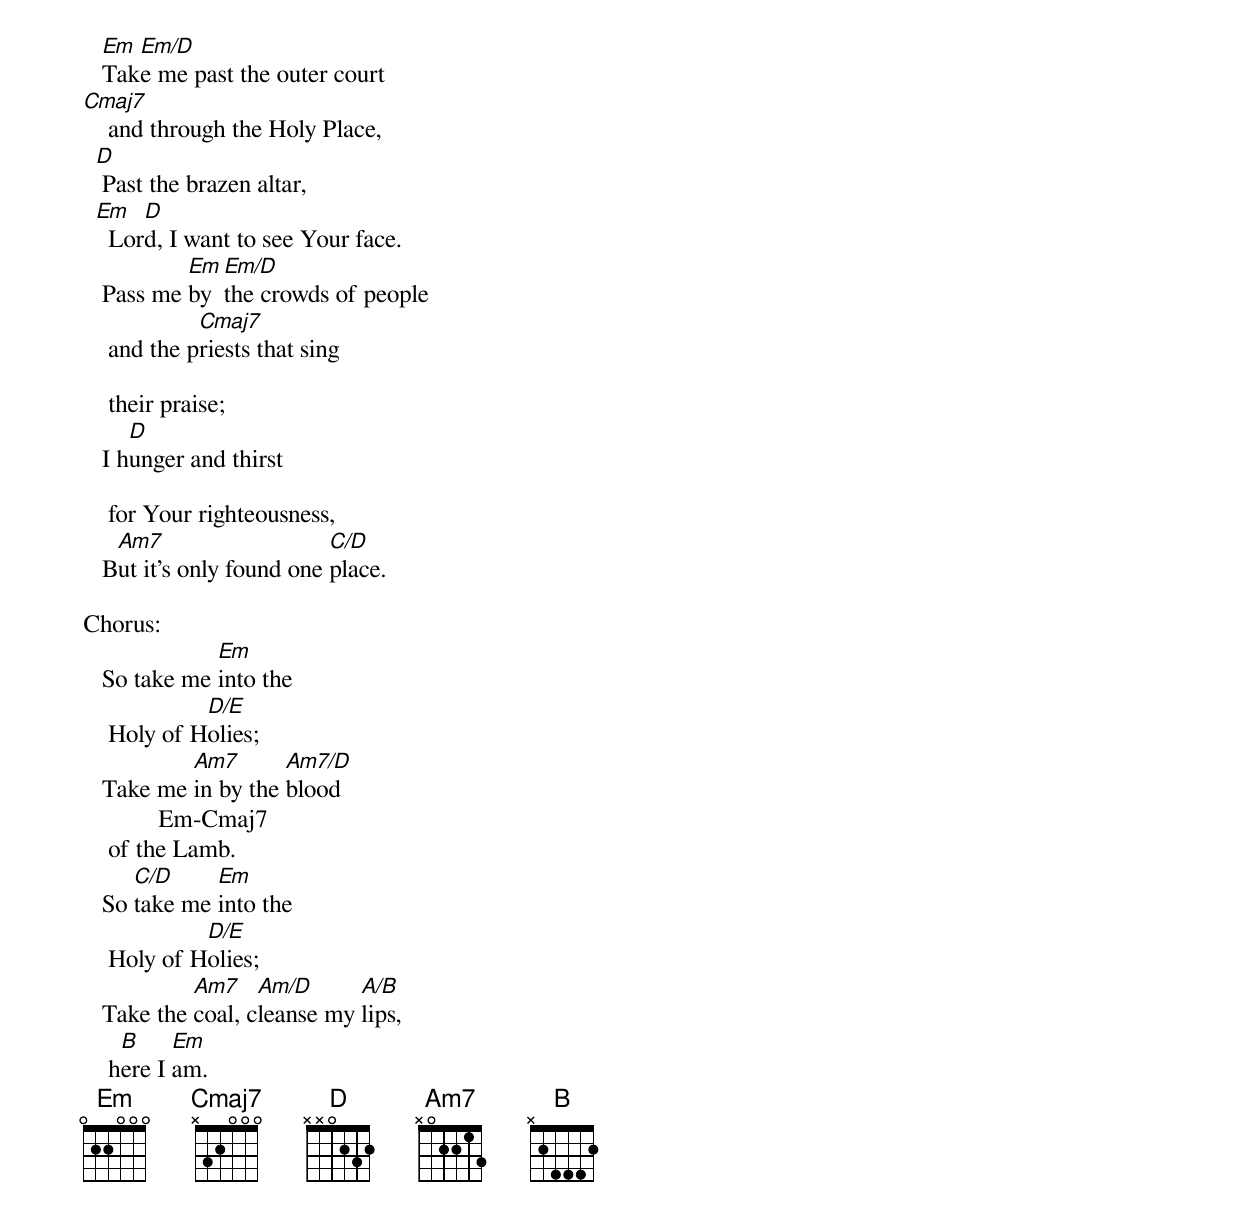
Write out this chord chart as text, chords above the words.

   Em Em/D
   Take me past the outer court
Cmaj7
    and through the Holy Place,
  D
   Past the brazen altar,
  Em   D
    Lord, I want to see Your face.
           Em Em/D
   Pass me by the crowds of people
             Cmaj7
    and the priests that sing

    their praise;
      D
   I hunger and thirst

    for Your righteousness,
    Am7                    C/D
   But it’s only found one place.

Chorus:
              Em
   So take me into the
             D/E
    Holy of Holies;
           Am7       Am7/D
   Take me in by the blood
            Em-Cmaj7
    of the Lamb.
      C/D     Em
   So take me into the
             D/E
    Holy of Holies;
            Am7    Am/D      A/B
   Take the coal, cleanse my lips,
     B     Em
    here I am.
